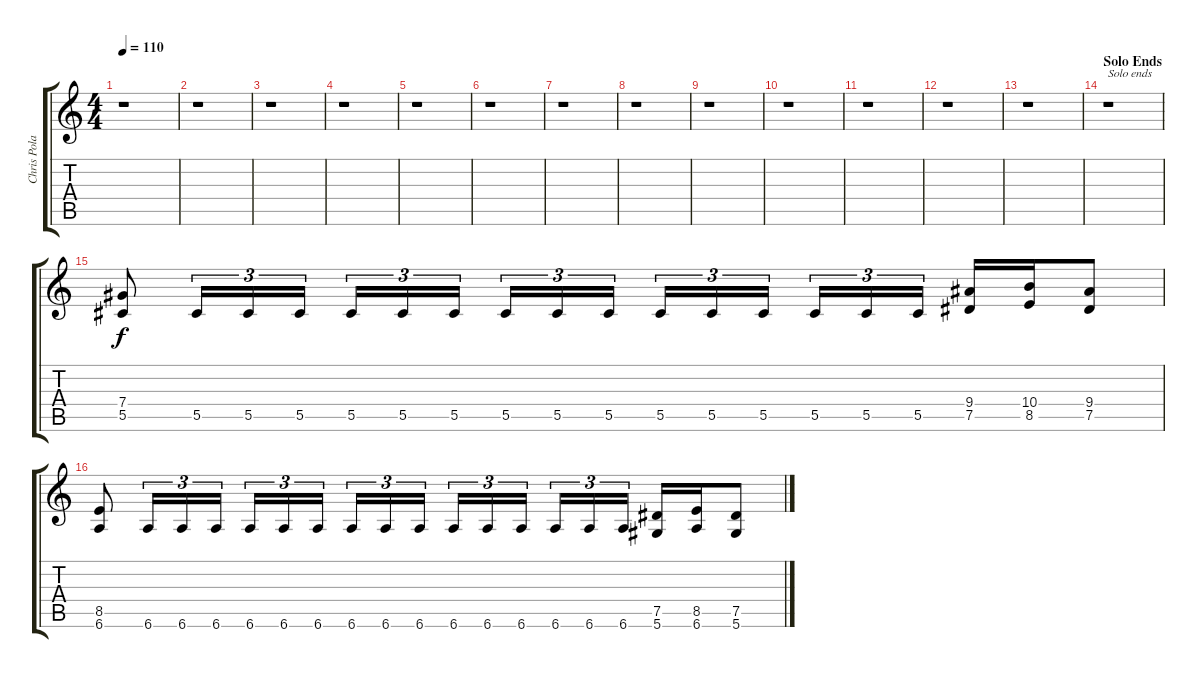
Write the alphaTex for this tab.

\track ("Chris Poland" "Chris Pola") {instrument distortionguitar}
\staff {score tabs}
\tuning (Eb4 Bb3 Gb3 Db3 Ab2 Eb2) {hide}
\ts (4 4)
\tempo 110
\clef g2
\ks c
r.1{dy f} |
r.1 |
r.1 |
r.1 |
r.1 |
r.1 |
r.1 |
r.1 |
r.1 |
r.1 |
r.1 |
r.1 |
r.1 |
\section ("" "Solo Ends")
r.1{txt "Solo ends"} |
(7.4 5.5).8 5.5.16{tu (3 2)} 5.5.16{tu (3 2)} 5.5.16{tu (3 2)} 5.5.16{tu (3 2)} 5.5.16{tu (3 2)} 5.5.16{tu (3 2)} 5.5.16{tu (3 2)} 5.5.16{tu (3 2)} 5.5.16{tu (3 2)} 5.5.16{tu (3 2)} 5.5.16{tu (3 2)} 5.5.16{tu (3 2)} 5.5.16{tu (3 2)} 5.5.16{tu (3 2)} 5.5.16{tu (3 2)} (9.4 7.5).16 (10.4 8.5).16 (9.4 7.5).8 |
(8.5 6.6).8 6.6.16{tu (3 2)} 6.6.16{tu (3 2)} 6.6.16{tu (3 2)} 6.6.16{tu (3 2)} 6.6.16{tu (3 2)} 6.6.16{tu (3 2)} 6.6.16{tu (3 2)} 6.6.16{tu (3 2)} 6.6.16{tu (3 2)} 6.6.16{tu (3 2)} 6.6.16{tu (3 2)} 6.6.16{tu (3 2)} 6.6.16{tu (3 2)} 6.6.16{tu (3 2)} 6.6.16{tu (3 2)} (7.5 5.6).16 (8.5 6.6).16 (7.5 5.6).8
